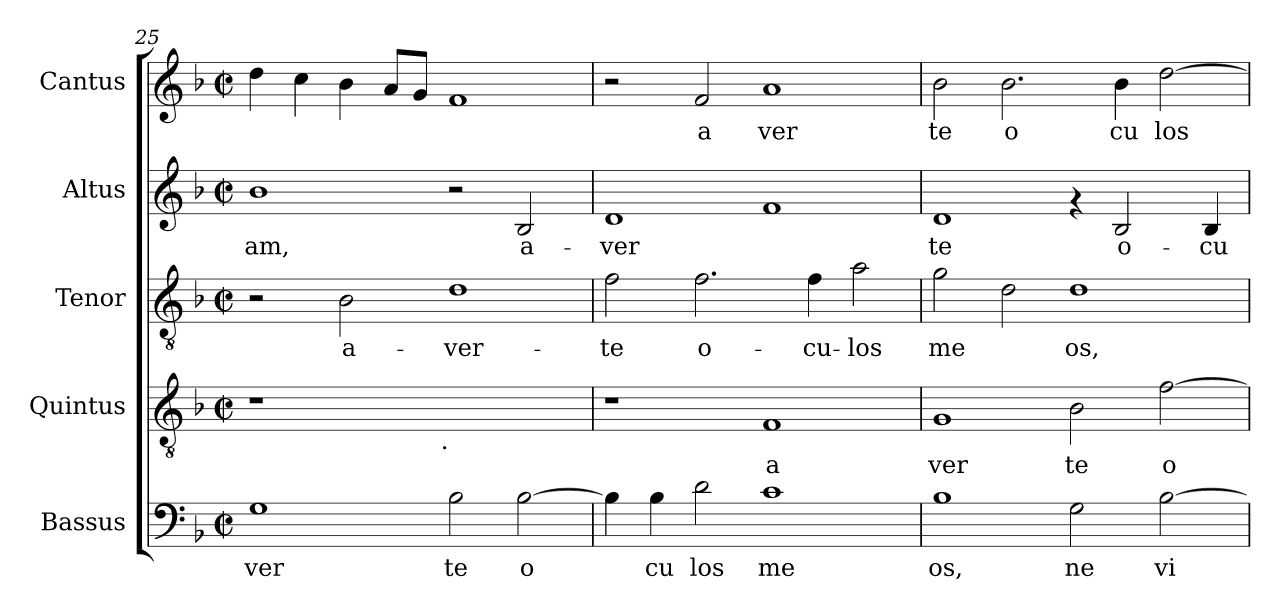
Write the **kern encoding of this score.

**kern	**text	**kern	**text	**kern	**text	**kern	**text	**kern	**text
*part5	*part5	*part4	*part4	*part3	*part3	*part2	*part2	*part1	*part1
*staff5	*staff5	*staff4	*staff4	*staff3	*staff3	*staff2	*staff2	*staff1	*staff1
*I"Bassus	*	*I"Quintus	*	*I"Tenor	*	*I"Altus	*	*I"Cantus	*
*clefF4	*	*clefGv2	*	*clefGv2	*	*clefG2	*	*clefG2	*
*k[b-]	*	*k[b-]	*	*k[b-]	*	*k[b-]	*	*k[b-]	*
*F:	*	*F:	*	*F:	*	*F:	*	*F:	*
*M2/2	*	*M2/2	*	*M2/2	*	*M2/2	*	*M2/2	*
*met(c|)	*	*met(c|)	*	*met(c|)	*	*met(c|)	*	*met(c|)	*
=25	=25	=25	=25	=25	=25	=25	=25	=25	=25
!	!LO:LY:b:cj	!	!	!	!	!	!LO:LY:b:cj	!	!LO:LY:b:cj
*	*	*^	*	*	*	*	*	*	*
1G	ver	1r	2ryy	.	2r	.	1b-	-am,	4dd\	.
!	!	!	!	!	!	!	!	!	!	!LO:LY:b:cj
.	.	.	.	.	.	.	.	.	4cc\	.
!	!	!	!	!	!	!LO:LY:b:cj	!	!	!	!LO:LY:b:cj
.	.	.	4ryy	.	2B-\	a-	.	.	4b-\	.
!	!	!	!	!	!	!	!	!	!	!LO:LY:b:cj
.	.	.	8...ryy	.	.	.	.	.	8a/L	.
!	!	!	!	!	!	!	!	!	!	!LO:LY:b:cj
.	.	.	.	.	.	.	.	.	8g/J	.
!	!	!	!LO:TX:b:t=.	!	!	!	!	!	!	!
.	.	.	1ryy	.	.	.	.	.	.	.
!	!LO:LY:b:cj	!	!	!	!	!LO:LY:b:cj	!	!	!	!LO:LY:b:cj
2B-\	te	1ryy	.	.	1d	-ver-	2r	.	1f	.
!	!LO:LY:b:cj	!	!	!	!	!	!	!LO:LY:b:cj	!	!
[>2B-\	o	.	.	.	.	.	2B-/	a-	.	.
.	.	.	64ryy	.	.	.	.	.	.	.
=26	=26	=26	=26	=26	=26	=26	=26	=26	=26	=26
!	!LO:LY:b:cj	!	!	!	!	!LO:LY:b:cj	!	!LO:LY:b:cj	!	!
*	*	*v	*v	*	*	*	*	*	*	*
4B-\]	.	1r	.	2f\	-te	1d	-ver-	2r	.
!	!LO:LY:b:cj	!	!	!	!	!	!	!	!
4B-\	cu	.	.	.	.	.	.	.	.
!	!LO:LY:b:cj	!	!	!	!LO:LY:b:cj	!	!	!	!LO:LY:b:cj
2d\	los	.	.	2.f\	o-	.	.	2f/	a
!	!LO:LY:b:cj	!	!LO:LY:b:cj	!	!	!	!LO:LY:b:cj	!	!LO:LY:b:cj
1c	me	1F	a	.	.	1f	--	1a	ver
!	!	!	!	!	!LO:LY:b:cj	!	!	!	!
.	.	.	.	4f\	-cu-	.	.	.	.
!	!	!	!	!	!LO:LY:b:cj	!	!	!	!
.	.	.	.	2a\	-los	.	.	.	.
=27	=27	=27	=27	=27	=27	=27	=27	=27	=27
!	!LO:LY:b:cj	!	!LO:LY:b:cj	!	!LO:LY:b:cj	!	!LO:LY:b:cj	!	!LO:LY:b:cj
1B-	os,	1G	ver	2g\	me-	1d	-te	2b-\	te
!	!	!	!	!	!LO:LY:b:cj	!	!	!	!LO:LY:b:cj
.	.	.	.	2d\	--	.	.	2.b-\	o
!	!LO:LY:b:cj	!	!LO:LY:b:cj	!	!LO:LY:b:cj	!	!	!	!
2G\	ne	2B-\	te	1d	-os,	4rf	.	.	.
!	!	!	!	!	!	!	!LO:LY:b:cj	!	!LO:LY:b:cj
.	.	.	.	.	.	2B-/	o-	4b-\	cu
!	!LO:LY:b:cj	!	!LO:LY:b:cj	!	!	!	!	!	!LO:LY:b:cj
[>2B-\	vi	[>2f\	o	.	.	.	.	[>2dd\	los
!	!	!	!	!	!	!	!LO:LY:b:cj	!	!
.	.	.	.	.	.	4B-/	-cu-	.	.
=	=	=	=	=	=	=	=	=	=
*-	*-	*-	*-	*-	*-	*-	*-	*-	*-
